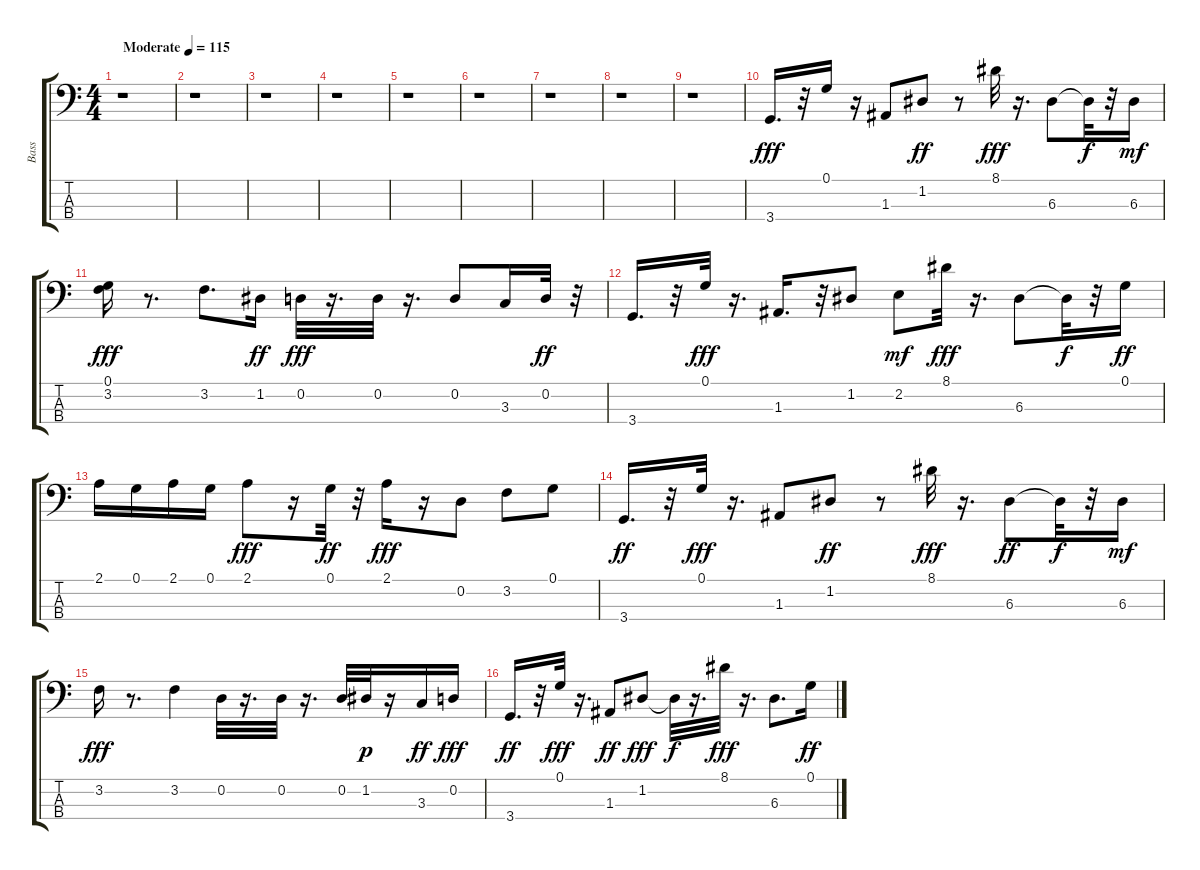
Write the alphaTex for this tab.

\track ("Bass" "Bass") {instrument electricbasspick}
\staff {score tabs}
\tuning (G2 D2 A1 E1) {hide}
\ts (4 4)
\tempo (115 "Moderate")
\clef f4
\ks c
r.1{dy fff instrument electricbasspick} |
r.1 |
r.1 |
r.1 |
r.1 |
r.1 |
r.1 |
r.1 |
r.1 |
3.4.16{d} r.32 0.1.16 r.16 1.3.8 1.2.8{dy ff} r.8 8.1.32{dy fff} r.16{d} 6.3.8 6.3{t}.32{dy f} r.32 6.3.16{dy mf} |
(0.1 3.2).16{dy fff} r.8{d} 3.2.8{d} 1.2.16{dy ff} 0.2.32{dy fff} r.16{d} 0.2.32 r.16{d} 0.2.8 3.3.16 0.2.32{dy ff} r.32 |
3.4.16{d} r.32 0.1.32{dy fff} r.16{d} 1.3.16{d} r.32 1.2.8 2.2.8{dy mf} 8.1.32{dy fff} r.16{d} 6.3.8 6.3{t}.32{dy f} r.32 0.1.16{dy ff} |
2.1.16 0.1.16 2.1.16 0.1.16 2.1.8{dy fff} r.16 0.1.32{dy ff} r.32 2.1.16{dy fff} r.16 0.2.8 3.2.8 0.1.8 |
3.4.16{d dy ff} r.32 0.1.32{dy fff} r.16{d} 1.3.8 1.2.8{dy ff} r.8 8.1.32{dy fff} r.16{d} 6.3.8{dy ff} 6.3{t}.32{dy f} r.32 6.3.16{dy mf} |
3.2.16{dy fff} r.8{d} 3.2.4 0.2.32 r.16{d} 0.2.32 r.16{d} 0.2.32 1.2.32{dy p} r.16 3.3.16{dy ff} 0.2.16{dy fff} |
3.4.16{d dy ff} r.32 0.1.32{dy fff} r.16{d} 1.3.8{dy ff} 1.2.8{dy fff} 1.2{t}.32{dy f} r.16{d} 8.1.32{dy fff} r.16{d} 6.3.8{d} 0.1.16{dy ff}
